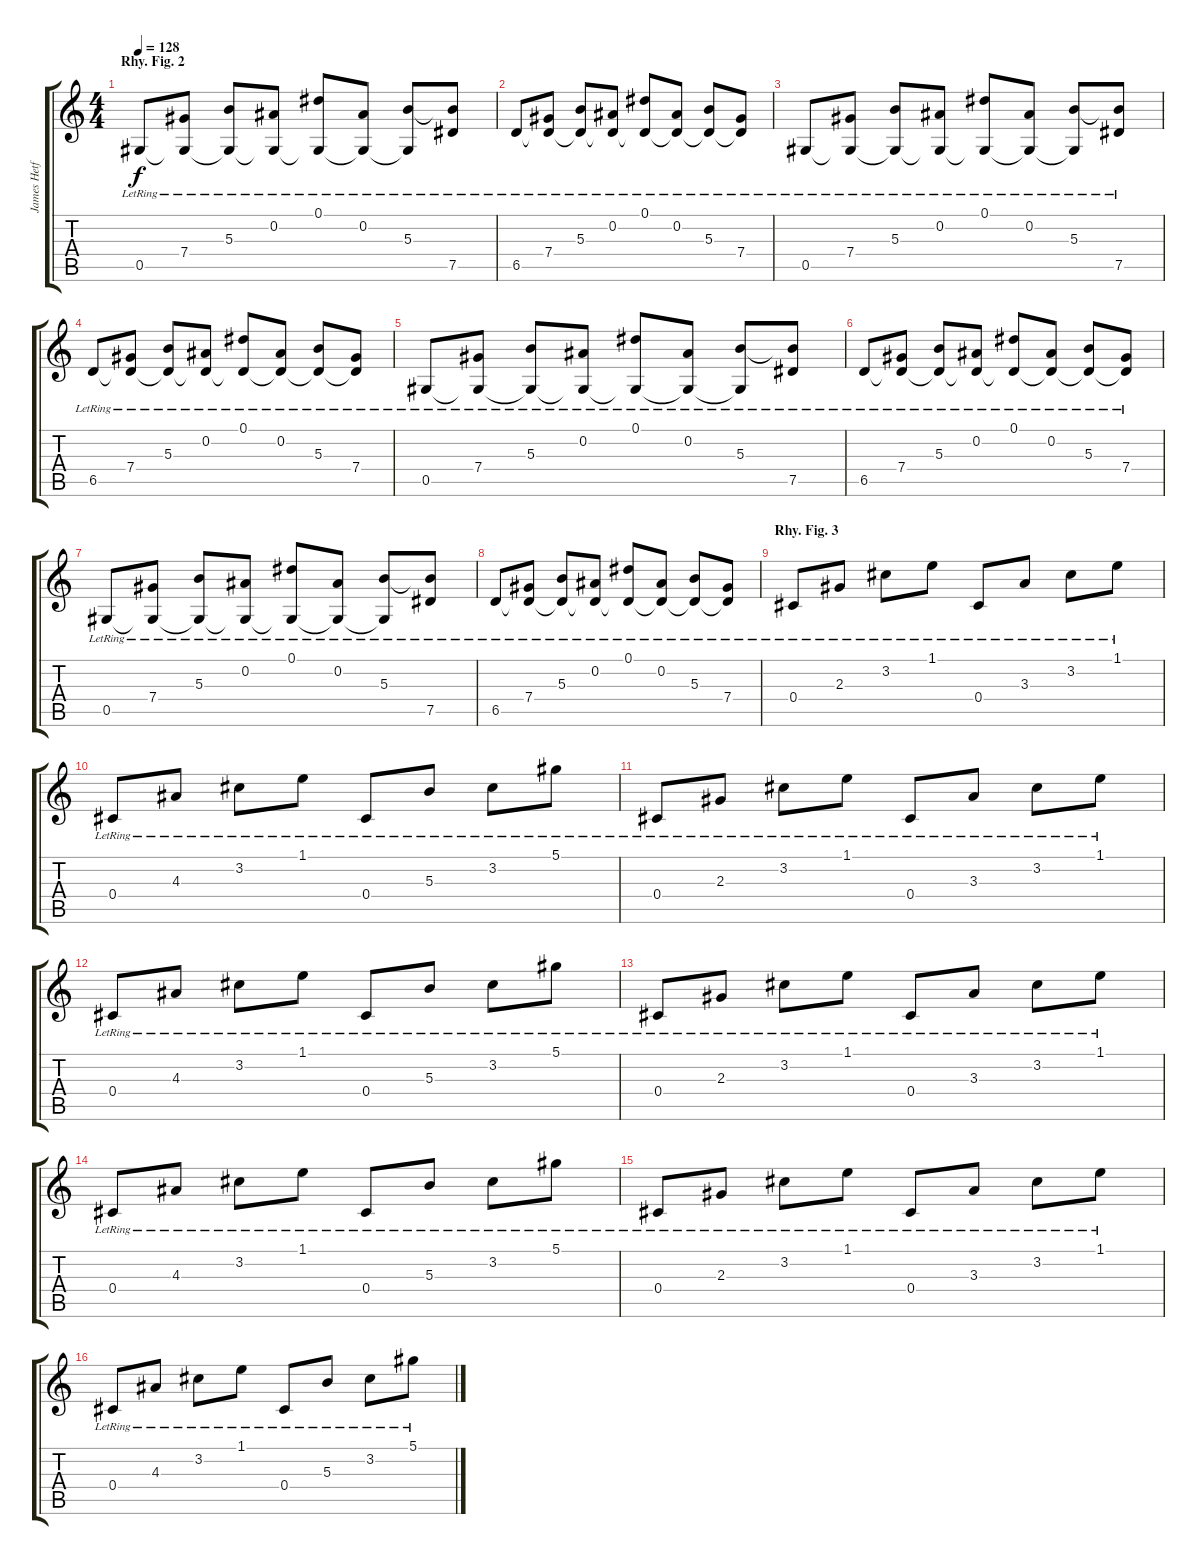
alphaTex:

\track ("James Hetfield (Guitar)" "James Hetf") {instrument electricguitarclean}
\staff {score tabs}
\tuning (Eb4 Bb3 Gb3 Db3 Ab2 Eb2) {hide}
\ts (4 4)
\section ("" "Rhy. Fig. 2")
\tempo 128
\clef g2
\ks c
0.5{lr}.8{dy f} (7.4{lr} 0.5{t}).8 (5.3{lr} 0.5{t}).8 (0.2{lr} 0.5{t}).8 (0.1{lr} 0.5{t}).8 (0.2{lr} 0.5{t}).8 (5.3{lr} 0.5{t}).8 (5.3{t} 7.5{lr}).8 |
6.5{lr}.8 (7.4{lr} 6.5{t}).8 (5.3{lr} 6.5{t}).8 (0.2{lr} 6.5{t}).8 (0.1{lr} 6.5{t}).8 (0.2{lr} 6.5{t}).8 (5.3{lr} 6.5{t}).8 (7.4{lr} 6.5{t}).8 |
0.5{lr}.8 (7.4{lr} 0.5{t}).8 (5.3{lr} 0.5{t}).8 (0.2{lr} 0.5{t}).8 (0.1{lr} 0.5{t}).8 (0.2{lr} 0.5{t}).8 (5.3{lr} 0.5{t}).8 (5.3{t} 7.5{lr}).8 |
6.5{lr}.8 (7.4{lr} 6.5{t}).8 (5.3{lr} 6.5{t}).8 (0.2{lr} 6.5{t}).8 (0.1{lr} 6.5{t}).8 (0.2{lr} 6.5{t}).8 (5.3{lr} 6.5{t}).8 (7.4{lr} 6.5{t}).8 |
0.5{lr}.8 (7.4{lr} 0.5{t}).8 (5.3{lr} 0.5{t}).8 (0.2{lr} 0.5{t}).8 (0.1{lr} 0.5{t}).8 (0.2{lr} 0.5{t}).8 (5.3{lr} 0.5{t}).8 (5.3{t} 7.5{lr}).8 |
6.5{lr}.8 (7.4{lr} 6.5{t}).8 (5.3{lr} 6.5{t}).8 (0.2{lr} 6.5{t}).8 (0.1{lr} 6.5{t}).8 (0.2{lr} 6.5{t}).8 (5.3{lr} 6.5{t}).8 (7.4{lr} 6.5{t}).8 |
0.5{lr}.8 (7.4{lr} 0.5{t}).8 (5.3{lr} 0.5{t}).8 (0.2{lr} 0.5{t}).8 (0.1{lr} 0.5{t}).8 (0.2{lr} 0.5{t}).8 (5.3{lr} 0.5{t}).8 (5.3{t} 7.5{lr}).8 |
6.5{lr}.8 (7.4{lr} 6.5{t}).8 (5.3{lr} 6.5{t}).8 (0.2{lr} 6.5{t}).8 (0.1{lr} 6.5{t}).8 (0.2{lr} 6.5{t}).8 (5.3{lr} 6.5{t}).8 (7.4{lr} 6.5{t}).8 |
\section ("" "Rhy. Fig. 3")
0.4{lr}.8 2.3{lr}.8 3.2{lr}.8 1.1{lr}.8 0.4{lr}.8 3.3{lr}.8 3.2{lr}.8 1.1{lr}.8 |
0.4{lr}.8 4.3{lr}.8 3.2{lr}.8 1.1{lr}.8 0.4{lr}.8 5.3{lr}.8 3.2{lr}.8 5.1{lr}.8 |
0.4{lr}.8 2.3{lr}.8 3.2{lr}.8 1.1{lr}.8 0.4{lr}.8 3.3{lr}.8 3.2{lr}.8 1.1{lr}.8 |
0.4{lr}.8 4.3{lr}.8 3.2{lr}.8 1.1{lr}.8 0.4{lr}.8 5.3{lr}.8 3.2{lr}.8 5.1{lr}.8 |
0.4{lr}.8 2.3{lr}.8 3.2{lr}.8 1.1{lr}.8 0.4{lr}.8 3.3{lr}.8 3.2{lr}.8 1.1{lr}.8 |
0.4{lr}.8 4.3{lr}.8 3.2{lr}.8 1.1{lr}.8 0.4{lr}.8 5.3{lr}.8 3.2{lr}.8 5.1{lr}.8 |
0.4{lr}.8 2.3{lr}.8 3.2{lr}.8 1.1{lr}.8 0.4{lr}.8 3.3{lr}.8 3.2{lr}.8 1.1{lr}.8 |
0.4{lr}.8 4.3{lr}.8 3.2{lr}.8 1.1{lr}.8 0.4{lr}.8 5.3{lr}.8 3.2{lr}.8 5.1{lr}.8
